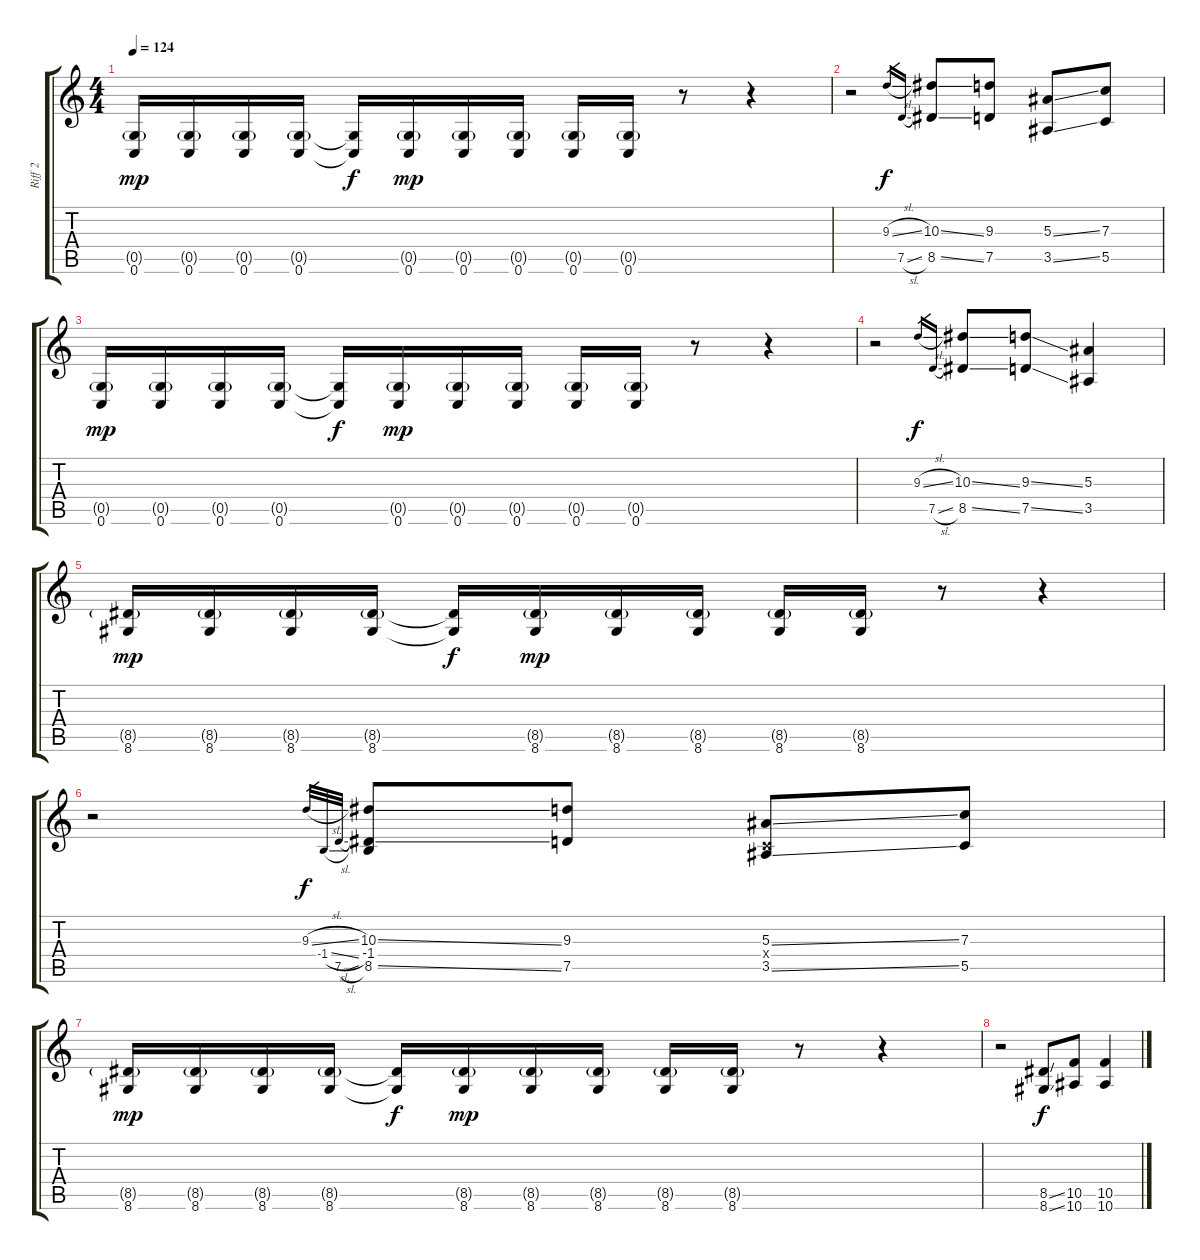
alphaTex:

\track ("Riff 2" "Riff 2") {instrument distortionguitar}
\staff {score tabs}
\tuning (D4 A3 F3 C3 G2 C2) {hide}
\ts (4 4)
\tempo 124
\clef g2
\ks c
(0.5{g} 0.6).16{dy mp} (0.5{g} 0.6).16 (0.5{g} 0.6).16 (0.5{g} 0.6).16 (0.5{t} 0.6{t}).16{dy f} (0.5{g} 0.6).16{dy mp} (0.5{g} 0.6).16 (0.5{g} 0.6).16 (0.5{g} 0.6).16 (0.5{g} 0.6).16 r.8 r.4 |
r.2 9.3{sl}.16{gr dy f} 7.5{sl}.16{gr} (10.3{ss} 8.5{ss}).8 (9.3 7.5).8 (5.3{ss} 3.5{ss}).8 (7.3 5.5).8 |
(0.5{g} 0.6).16{dy mp} (0.5{g} 0.6).16 (0.5{g} 0.6).16 (0.5{g} 0.6).16 (0.5{t} 0.6{t}).16{dy f} (0.5{g} 0.6).16{dy mp} (0.5{g} 0.6).16 (0.5{g} 0.6).16 (0.5{g} 0.6).16 (0.5{g} 0.6).16 r.8 r.4 |
r.2 9.3{sl}.16{gr dy f} 7.5{sl}.16{gr} (10.3{ss} 8.5{ss}).8 (9.3{ss} 7.5{ss}).8 (5.3 3.5).4 |
(8.5{g} 8.6).16{dy mp} (8.5{g} 8.6).16 (8.5{g} 8.6).16 (8.5{g} 8.6).16 (8.5{t} 8.6{t}).16{dy f} (8.5{g} 8.6).16{dy mp} (8.5{g} 8.6).16 (8.5{g} 8.6).16 (8.5{g} 8.6).16 (8.5{g} 8.6).16 r.8 r.4 |
r.2 9.3{sl}.32{gr dy f} -1.4{sl}.32{gr} 7.5{sl}.32{gr} (10.3{ss} -1.4 8.5{ss}).8 (9.3 7.5).8 (5.3{ss} 0.4{x} 3.5{ss}).8 (7.3 5.5).8 |
(8.5{g} 8.6).16{dy mp} (8.5{g} 8.6).16 (8.5{g} 8.6).16 (8.5{g} 8.6).16 (8.5{t} 8.6{t}).16{dy f} (8.5{g} 8.6).16{dy mp} (8.5{g} 8.6).16 (8.5{g} 8.6).16 (8.5{g} 8.6).16 (8.5{g} 8.6).16 r.8 r.4 |
r.2 (8.5{ss} 8.6{ss}).8{dy f} (10.5 10.6).8 (10.5 10.6{ss}).4
